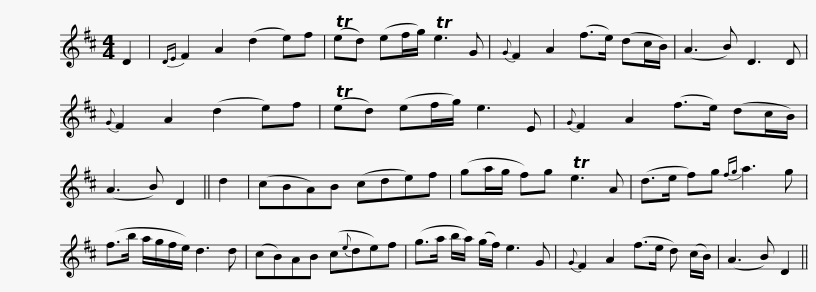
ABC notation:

X:1
L:1/8
M:4/4
I:linebreak $
K:D
V:1 treble
V:1
 D2 |{DE} F2 A2 (d2 e)f | (Ted) (ef/g/) Te3 G |{G} F2 A2 (f>e) (dc/B/) | (A3 B) D3 D | %5
{G} F2 A2 (d2 e)f | (Ted) (ef/g/) e3 E |${G} F2 A2 (f>e) (dc/B/) | (A3 B) D2 || d2 | %10
 (cBA)B (cde)f | (ga/g/ f)g Te3 A | (d>e f)g{fg} a3 g |$ (f>b a/g/f/e/) d3 d | (cB)AB (c{e}de)f | %15
 (g>a b/a/) (g/f/) e3 G |{G} F2 A2 (f>e d) (c/B/) | (A3 B) D2 || %18
